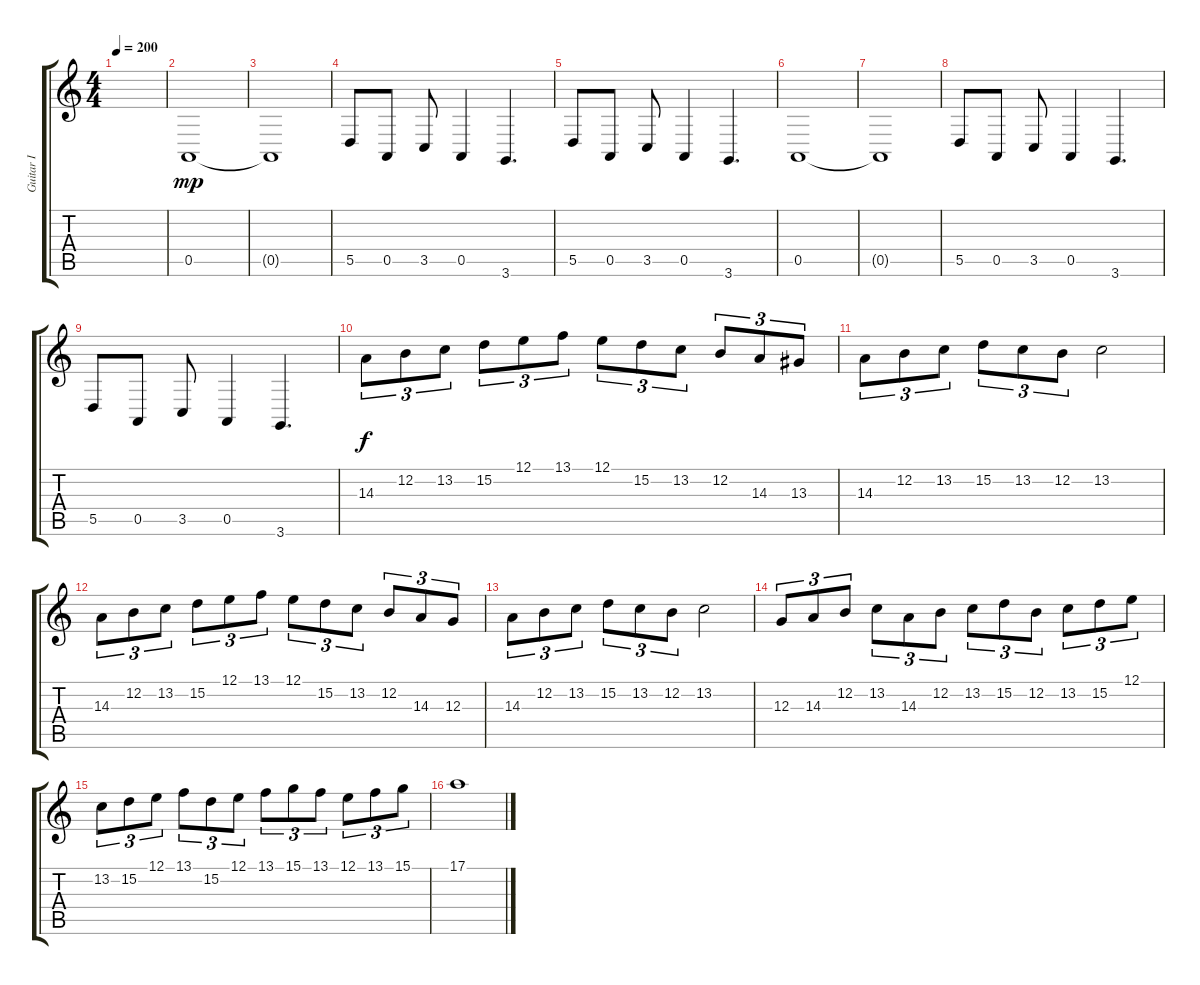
\track ("Guitar I" "Guitar I") {instrument lead8bassandlead}
\staff {score tabs}
\tuning (E4 B3 G3 D3 A2 E2) {hide}
\ts (4 4)
\tempo 200
\clef g2
\ks c
|
0.5.1{dy mp} |
0.5{t}.1 |
5.5.8 0.5.8 3.5.8 0.5.4 3.6.4{d} |
5.5.8 0.5.8 3.5.8 0.5.4 3.6.4{d} |
0.5.1 |
0.5{t}.1 |
5.5.8 0.5.8 3.5.8 0.5.4 3.6.4{d} |
5.5.8 0.5.8 3.5.8 0.5.4 3.6.4{d} |
14.3.8{tu (3 2) dy f} 12.2.8{tu (3 2)} 13.2.8{tu (3 2)} 15.2.8{tu (3 2)} 12.1.8{tu (3 2)} 13.1.8{tu (3 2)} 12.1.8{tu (3 2)} 15.2.8{tu (3 2)} 13.2.8{tu (3 2)} 12.2.8{tu (3 2)} 14.3.8{tu (3 2)} 13.3.8{tu (3 2)} |
14.3.8{tu (3 2)} 12.2.8{tu (3 2)} 13.2.8{tu (3 2)} 15.2.8{tu (3 2)} 13.2.8{tu (3 2)} 12.2.8{tu (3 2)} 13.2.2 |
14.3.8{tu (3 2)} 12.2.8{tu (3 2)} 13.2.8{tu (3 2)} 15.2.8{tu (3 2)} 12.1.8{tu (3 2)} 13.1.8{tu (3 2)} 12.1.8{tu (3 2)} 15.2.8{tu (3 2)} 13.2.8{tu (3 2)} 12.2.8{tu (3 2)} 14.3.8{tu (3 2)} 12.3.8{tu (3 2)} |
14.3.8{tu (3 2)} 12.2.8{tu (3 2)} 13.2.8{tu (3 2)} 15.2.8{tu (3 2)} 13.2.8{tu (3 2)} 12.2.8{tu (3 2)} 13.2.2 |
12.3.8{tu (3 2)} 14.3.8{tu (3 2)} 12.2.8{tu (3 2)} 13.2.8{tu (3 2)} 14.3.8{tu (3 2)} 12.2.8{tu (3 2)} 13.2.8{tu (3 2)} 15.2.8{tu (3 2)} 12.2.8{tu (3 2)} 13.2.8{tu (3 2)} 15.2.8{tu (3 2)} 12.1.8{tu (3 2)} |
13.2.8{tu (3 2)} 15.2.8{tu (3 2)} 12.1.8{tu (3 2)} 13.1.8{tu (3 2)} 15.2.8{tu (3 2)} 12.1.8{tu (3 2)} 13.1.8{tu (3 2)} 15.1.8{tu (3 2)} 13.1.8{tu (3 2)} 12.1.8{tu (3 2)} 13.1.8{tu (3 2)} 15.1.8{tu (3 2)} |
17.1.1
